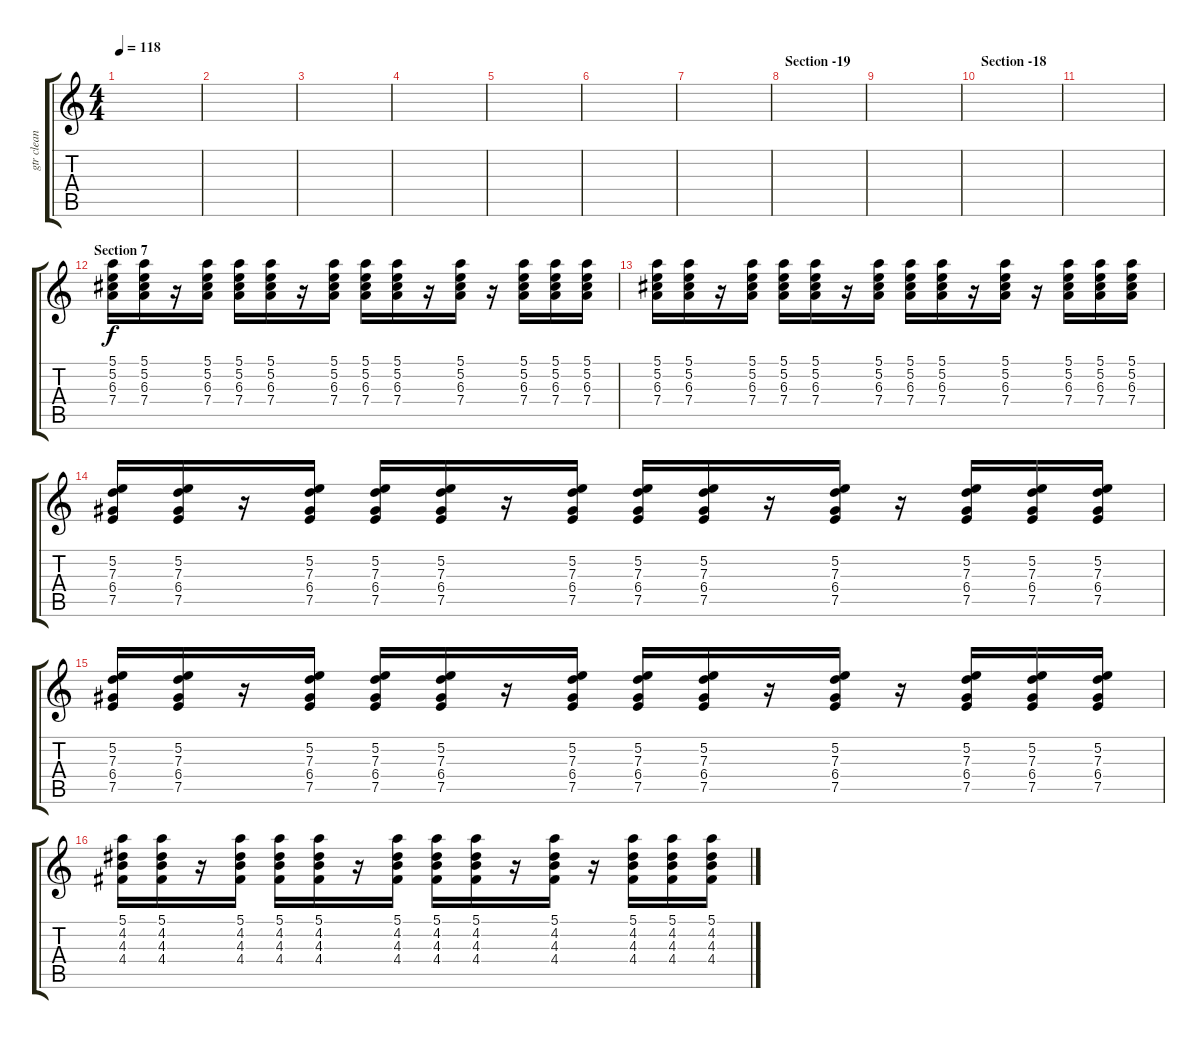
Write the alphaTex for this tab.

\track ("gtr clean" "gtr clean") {instrument acousticguitarnylon}
\staff {score tabs}
\tuning (E4 B3 G3 D3 A2 E2) {hide}
\ts (4 4)
\tempo 118
\clef g2
\ks c
|
|
|
|
|
|
|
\section ("" "Section -19")
|
|
\section ("" "Section -18")
|
|
\section ("" "Section 7")
(5.1 5.2 6.3 7.4).16 (5.1 5.2 6.3 7.4).16 r.16 (5.1 5.2 6.3 7.4).16 (5.1 5.2 6.3 7.4).16 (5.1 5.2 6.3 7.4).16 r.16 (5.1 5.2 6.3 7.4).16 (5.1 5.2 6.3 7.4).16 (5.1 5.2 6.3 7.4).16 r.16 (5.1 5.2 6.3 7.4).16 r.16 (5.1 5.2 6.3 7.4).16 (5.1 5.2 6.3 7.4).16 (5.1 5.2 6.3 7.4).16 |
(5.1 5.2 6.3 7.4).16 (5.1 5.2 6.3 7.4).16 r.16 (5.1 5.2 6.3 7.4).16 (5.1 5.2 6.3 7.4).16 (5.1 5.2 6.3 7.4).16 r.16 (5.1 5.2 6.3 7.4).16 (5.1 5.2 6.3 7.4).16 (5.1 5.2 6.3 7.4).16 r.16 (5.1 5.2 6.3 7.4).16 r.16 (5.1 5.2 6.3 7.4).16 (5.1 5.2 6.3 7.4).16 (5.1 5.2 6.3 7.4).16 |
(5.2 7.3 6.4 7.5).16 (5.2 7.3 6.4 7.5).16 r.16 (5.2 7.3 6.4 7.5).16 (5.2 7.3 6.4 7.5).16 (5.2 7.3 6.4 7.5).16 r.16 (5.2 7.3 6.4 7.5).16 (5.2 7.3 6.4 7.5).16 (5.2 7.3 6.4 7.5).16 r.16 (5.2 7.3 6.4 7.5).16 r.16 (5.2 7.3 6.4 7.5).16 (5.2 7.3 6.4 7.5).16 (5.2 7.3 6.4 7.5).16 |
(5.2 7.3 6.4 7.5).16 (5.2 7.3 6.4 7.5).16 r.16 (5.2 7.3 6.4 7.5).16 (5.2 7.3 6.4 7.5).16 (5.2 7.3 6.4 7.5).16 r.16 (5.2 7.3 6.4 7.5).16 (5.2 7.3 6.4 7.5).16 (5.2 7.3 6.4 7.5).16 r.16 (5.2 7.3 6.4 7.5).16 r.16 (5.2 7.3 6.4 7.5).16 (5.2 7.3 6.4 7.5).16 (5.2 7.3 6.4 7.5).16 |
(5.1 4.2 4.3 4.4).16 (5.1 4.2 4.3 4.4).16 r.16 (5.1 4.2 4.3 4.4).16 (5.1 4.2 4.3 4.4).16 (5.1 4.2 4.3 4.4).16 r.16 (5.1 4.2 4.3 4.4).16 (5.1 4.2 4.3 4.4).16 (5.1 4.2 4.3 4.4).16 r.16 (5.1 4.2 4.3 4.4).16 r.16 (5.1 4.2 4.3 4.4).16 (5.1 4.2 4.3 4.4).16 (5.1 4.2 4.3 4.4).16
